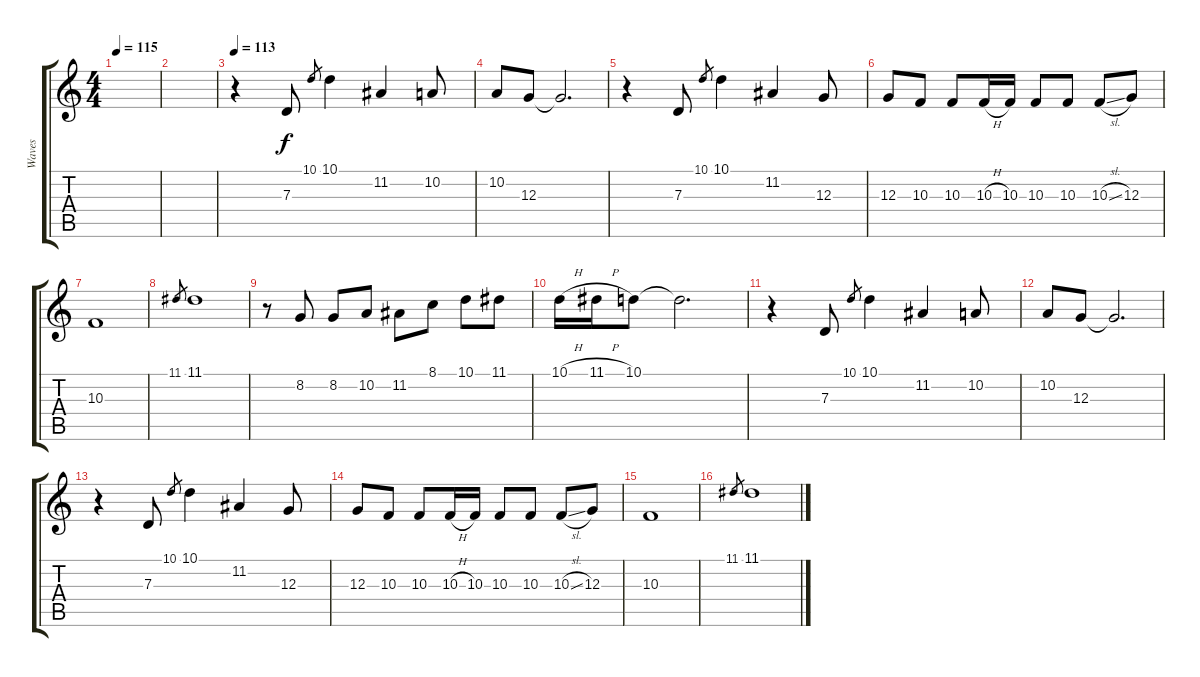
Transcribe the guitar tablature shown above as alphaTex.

\track ("Waves" "Waves") {instrument seashore}
\staff {score tabs}
\tuning (E4 B3 G3 D3 A2 E2) {hide}
\ts (4 4)
\tempo 115
\clef g2
\ks c
|
|
\tempo 113
r.4{instrument acousticguitarsteel} 7.3.8 10.1.8{gr} 10.1.4 11.2.4 10.2.8 |
10.2.8 12.3.8 12.3{t}.2{d} |
r.4 7.3.8 10.1.8{gr} 10.1.4 11.2.4 12.3.8 |
12.3.8 10.3.8 10.3.8 10.3{h}.16 10.3.16 10.3.8 10.3.8 10.3{sl}.8 12.3.8 |
10.3.1 |
11.1.8{gr} 11.1.1 |
r.8 8.2.8 8.2.8 10.2.8 11.2.8 8.1.8 10.1.8 11.1.8 |
10.1{h}.16 11.1{h}.16 10.1.8 10.1{t}.2{d} |
r.4 7.3.8 10.1.8{gr} 10.1.4 11.2.4 10.2.8 |
10.2.8 12.3.8 12.3{t}.2{d} |
r.4 7.3.8 10.1.8{gr} 10.1.4 11.2.4 12.3.8 |
12.3.8 10.3.8 10.3.8 10.3{h}.16 10.3.16 10.3.8 10.3.8 10.3{sl}.8 12.3.8 |
10.3.1 |
11.1.8{gr} 11.1.1
